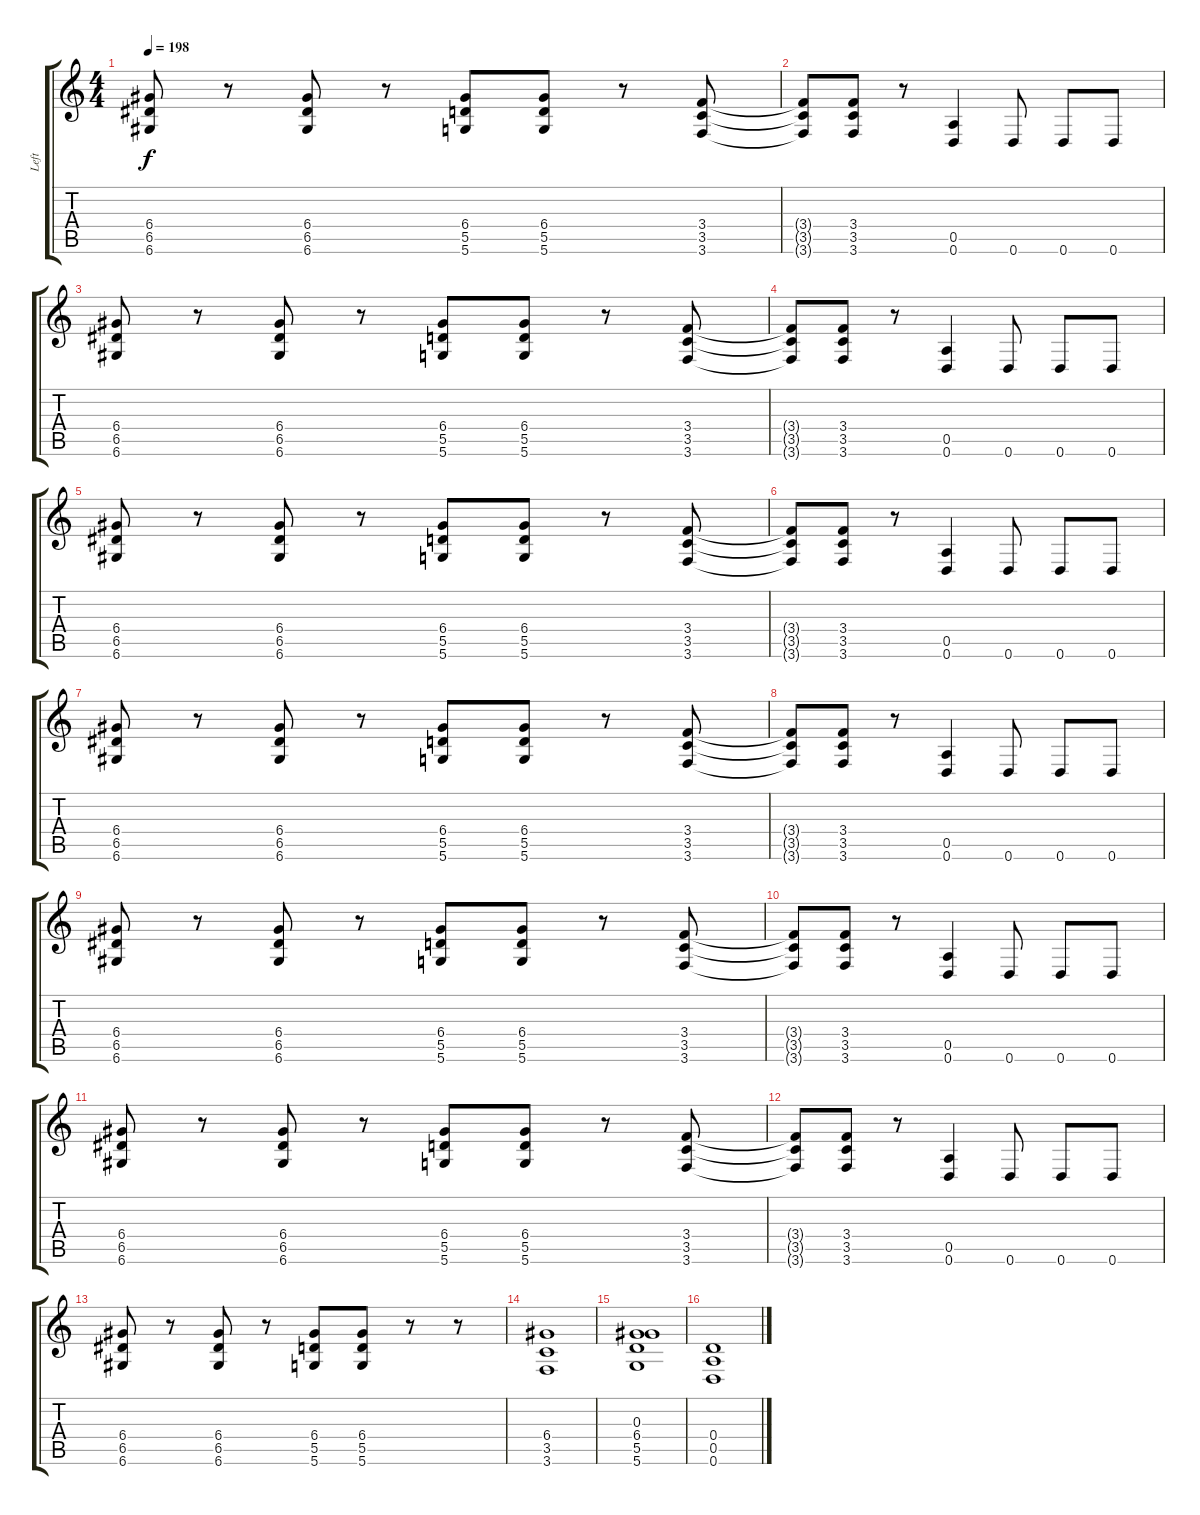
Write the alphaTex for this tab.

\track ("Left" "Left") {instrument distortionguitar}
\staff {score tabs}
\tuning (E4 B3 G3 D3 A2 D2) {hide}
\ts (4 4)
\tempo 198
\clef g2
\ks c
(6.4 6.5 6.6).8{dy f} r.8 (6.4 6.5 6.6).8 r.8 (6.4 5.5 5.6).8 (6.4 5.5 5.6).8 r.8 (3.4 3.5 3.6).8 |
(3.4{t} 3.5{t} 3.6{t}).8 (3.4 3.5 3.6).8 r.8 (0.5 0.6).4 0.6.8 0.6.8 0.6.8 |
(6.4 6.5 6.6).8 r.8 (6.4 6.5 6.6).8 r.8 (6.4 5.5 5.6).8 (6.4 5.5 5.6).8 r.8 (3.4 3.5 3.6).8 |
(3.4{t} 3.5{t} 3.6{t}).8 (3.4 3.5 3.6).8 r.8 (0.5 0.6).4 0.6.8 0.6.8 0.6.8 |
(6.4 6.5 6.6).8 r.8 (6.4 6.5 6.6).8 r.8 (6.4 5.5 5.6).8 (6.4 5.5 5.6).8 r.8 (3.4 3.5 3.6).8 |
(3.4{t} 3.5{t} 3.6{t}).8 (3.4 3.5 3.6).8 r.8 (0.5 0.6).4 0.6.8 0.6.8 0.6.8 |
(6.4 6.5 6.6).8 r.8 (6.4 6.5 6.6).8 r.8 (6.4 5.5 5.6).8 (6.4 5.5 5.6).8 r.8 (3.4 3.5 3.6).8 |
(3.4{t} 3.5{t} 3.6{t}).8 (3.4 3.5 3.6).8 r.8 (0.5 0.6).4 0.6.8 0.6.8 0.6.8 |
(6.4 6.5 6.6).8 r.8 (6.4 6.5 6.6).8 r.8 (6.4 5.5 5.6).8 (6.4 5.5 5.6).8 r.8 (3.4 3.5 3.6).8 |
(3.4{t} 3.5{t} 3.6{t}).8 (3.4 3.5 3.6).8 r.8 (0.5 0.6).4 0.6.8 0.6.8 0.6.8 |
(6.4 6.5 6.6).8 r.8 (6.4 6.5 6.6).8 r.8 (6.4 5.5 5.6).8 (6.4 5.5 5.6).8 r.8 (3.4 3.5 3.6).8 |
(3.4{t} 3.5{t} 3.6{t}).8 (3.4 3.5 3.6).8 r.8 (0.5 0.6).4 0.6.8 0.6.8 0.6.8 |
(6.4 6.5 6.6).8 r.8 (6.4 6.5 6.6).8 r.8 (6.4 5.5 5.6).8 (6.4 5.5 5.6).8 r.8 r.8 |
(6.4 3.5 3.6).1 |
(0.3 6.4 5.5 5.6).1 |
(0.4 0.5 0.6).1
